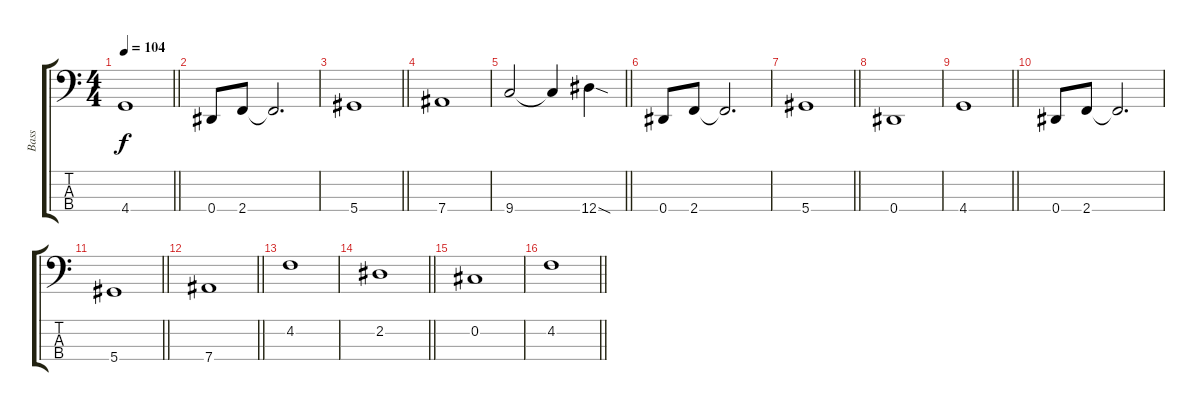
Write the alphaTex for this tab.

\track ("Bass" "Bass") {instrument electricbassfinger}
\staff {score tabs}
\tuning (Gb2 Db2 Ab1 Eb1) {hide}
\ts (4 4)
\tempo 104
\clef f4
\barLineRight lightlight
\ks c
4.4.1{dy f} |
0.4.8 2.4.8 2.4{t}.2{d} |
\barLineRight lightlight
5.4.1 |
7.4.1 |
\barLineRight lightlight
9.4.2 9.4{t}.4 12.4{sod}.4 |
0.4.8 2.4.8 2.4{t}.2{d} |
\barLineRight lightlight
5.4.1 |
0.4.1 |
\barLineRight lightlight
4.4.1 |
0.4.8 2.4.8 2.4{t}.2{d} |
\barLineRight lightlight
5.4.1 |
\barLineRight lightlight
7.4.1 |
\section ("" "")
4.2.1 |
\barLineRight lightlight
2.2.1 |
0.2.1 |
\barLineRight lightlight
4.2.1
